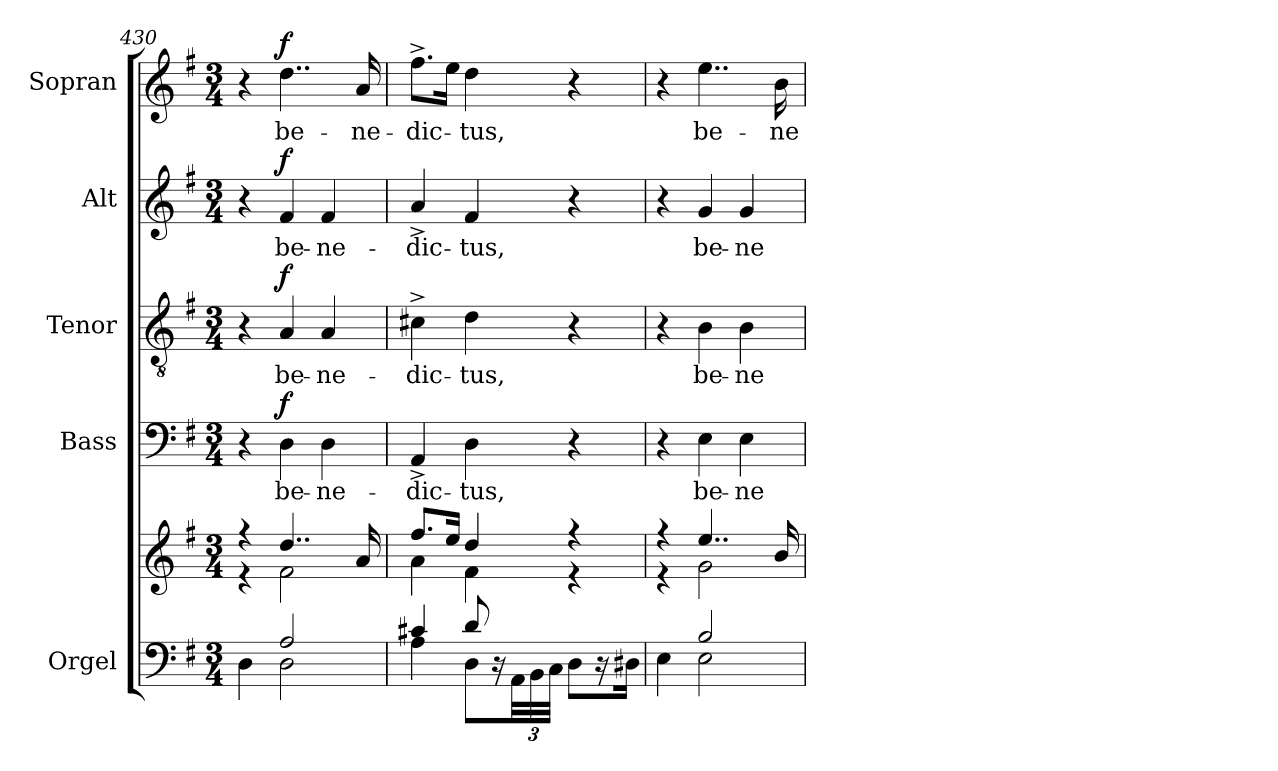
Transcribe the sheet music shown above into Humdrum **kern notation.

**kern	**kern	**kern	**text	**dynam	**kern	**text	**dynam	**kern	**text	**dynam	**kern	**text	**dynam
*part5	*part5	*part4	*part4	*part4	*part3	*part3	*part3	*part2	*part2	*part2	*part1	*part1	*part1
*staff6	*staff5	*staff4	*staff4	*staff4	*staff3	*staff3	*staff3	*staff2	*staff2	*staff2	*staff1	*staff1	*staff1
*I"Orgel	*	*I"Bass	*	*	*I"Tenor	*	*	*I"Alt	*	*	*I"Sopran	*	*
*I'Org.	*	*I'B.	*	*	*I'T.	*	*	*I'A.	*	*	*I'S.	*	*
*clefF4	*clefG2	*clefF4	*	*	*clefGv2	*	*	*clefG2	*	*	*clefG2	*	*
*k[f#]	*k[f#]	*k[f#]	*	*	*k[f#]	*	*	*k[f#]	*	*	*k[f#]	*	*
*G:	*G:	*G:	*	*	*G:	*	*	*G:	*	*	*G:	*	*
*M3/4	*M3/4	*M3/4	*	*	*M3/4	*	*	*M3/4	*	*	*M3/4	*	*
=430	=430	=430	=430	=430	=430	=430	=430	=430	=430	=430	=430	=430	=430
*^	*^	*	*	*	*	*	*	*	*	*	*	*	*
4ryy	4D\	4r	4r	4r	.	.	4r	.	.	4r	.	.	4r	.	.
!	!	!	!	!	!LO:LY:b	!LO:DY:a	!	!LO:LY:b	!LO:DY:a	!	!LO:LY:b	!LO:DY:a	!	!LO:LY:b	!LO:DY:a
2A/	2D\	4..dd/	2f#\	4D\	be-	f	4A/	be-	f	4f#/	be-	f	4..dd\	be-	f
!	!	!	!	!	!LO:LY:b	!	!	!LO:LY:b	!	!	!LO:LY:b	!	!	!	!
.	.	.	.	4D\	-ne-	.	4A/	-ne-	.	4f#/	-ne-	.	.	.	.
!	!	!	!	!	!	!	!	!	!	!	!	!	!	!LO:LY:b	!
.	.	16a/	.	.	.	.	.	.	.	.	.	.	16a/	-ne-	.
=431	=431	=431	=431	=431	=431	=431	=431	=431	=431	=431	=431	=431	=431	=431	=431
!	!	!	!	!	!LO:LY:b	!	!	!LO:LY:b	!	!	!LO:LY:b	!	!	!LO:LY:b	!
4c#X/	4A\	8.ff#/L	4a\	4AA^>/	-dic-	.	4c#X^>\	-dic-	.	4a^>/	-dic-	.	8.ff#^>\L	-dic-	.
.	.	16ee/Jk	.	.	.	.	.	.	.	.	.	.	16ee\Jk	.	.
!	!	!	!	!	!LO:LY:b	!	!	!LO:LY:b	!	!	!LO:LY:b	!	!	!LO:LY:b	!
8d/	8D\L	4dd/	4f#\	4D\	-tus,	.	4d\	-tus,	.	4f#/	-tus,	.	4dd\	-tus,	.
8ryy	16r	.	.	.	.	.	.	.	.	.	.	.	.	.	.
.	48AA\LL	.	.	.	.	.	.	.	.	.	.	.	.	.	.
.	48BB\	.	.	.	.	.	.	.	.	.	.	.	.	.	.
.	48C\JJJ	.	.	.	.	.	.	.	.	.	.	.	.	.	.
4ryy	8D\L	4r	4r	4r	.	.	4r	.	.	4r	.	.	4r	.	.
.	16r	.	.	.	.	.	.	.	.	.	.	.	.	.	.
.	16D#X\Jk	.	.	.	.	.	.	.	.	.	.	.	.	.	.
=432	=432	=432	=432	=432	=432	=432	=432	=432	=432	=432	=432	=432	=432	=432	=432
4ryy	4E\	4r	4r	4r	.	.	4r	.	.	4r	.	.	4r	.	.
!	!	!	!	!	!LO:LY:b	!	!	!LO:LY:b	!	!	!LO:LY:b	!	!	!LO:LY:b	!
2B/	2E\	4..ee/	2g\	4E\	be-	.	4B\	be-	.	4g/	be-	.	4..ee\	be-	.
!	!	!	!	!	!LO:LY:b	!	!	!LO:LY:b	!	!	!LO:LY:b	!	!	!	!
.	.	.	.	4E\	-ne-	.	4B\	-ne-	.	4g/	-ne-	.	.	.	.
!	!	!	!	!	!	!	!	!	!	!	!	!	!	!LO:LY:b	!
.	.	16b/	.	.	.	.	.	.	.	.	.	.	16b\	-ne-	.
*v	*v	*	*	*	*	*	*	*	*	*	*	*	*	*	*
*	*v	*v	*	*	*	*	*	*	*	*	*	*	*	*
=	=	=	=	=	=	=	=	=	=	=	=	=	=
*-	*-	*-	*-	*-	*-	*-	*-	*-	*-	*-	*-	*-	*-
